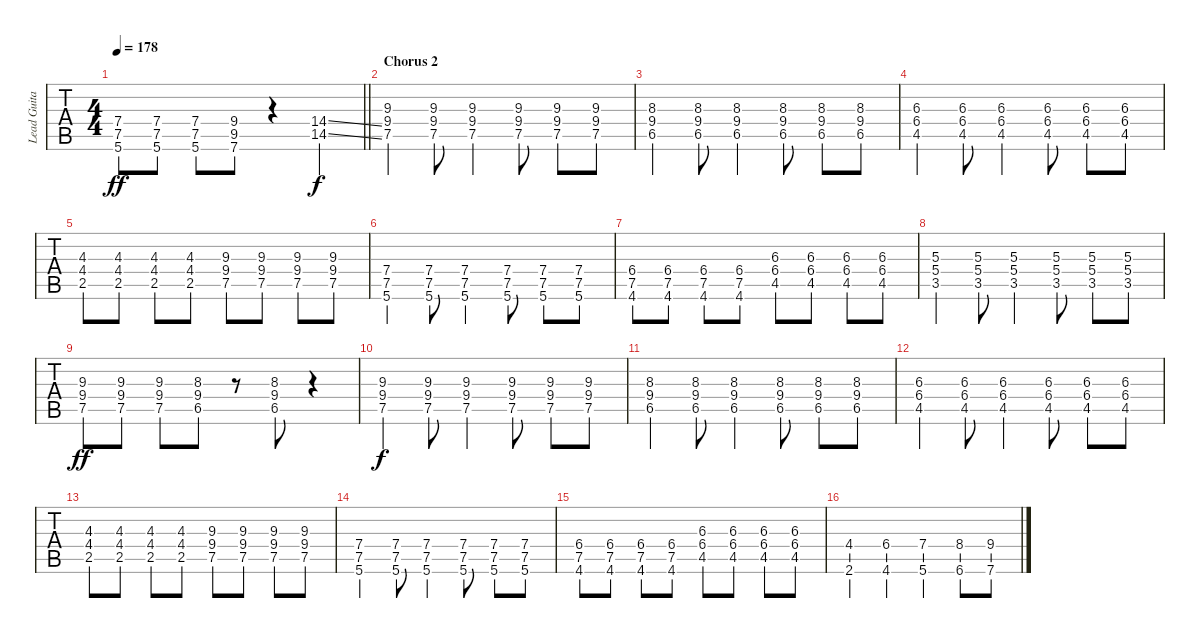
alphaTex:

\track ("Lead Guitar" "Lead Guita") {instrument overdrivenguitar}
\staff {tabs}
\tuning (E4 B3 G3 D3 A2 E2) {hide}
\ts (4 4)
\tempo 178
\clef g2
\barLineRight lightlight
\ks d
(7.4{ac} 7.5{ac} 5.6{ac}).8{dy ff} (7.4{ac} 7.5{ac} 5.6{ac}).8 (7.4{ac} 7.5{ac} 5.6{ac}).8 (9.4{ac} 9.5{ac} 7.6{ac}).8 r.4{volume 16} (14.4{ss} 14.5{ss}).4{dy f volume 11} |
\section ("" "Chorus 2")
\ks e
(9.3 9.4 7.5).4 (9.3 9.4 7.5).8 (9.3 9.4 7.5).4 (9.3 9.4 7.5).8 (9.3 9.4 7.5).8 (9.3 9.4 7.5).8 |
(8.3 9.4 6.5).4 (8.3 9.4 6.5).8 (8.3 9.4 6.5).4 (8.3 9.4 6.5).8 (8.3 9.4 6.5).8 (8.3 9.4 6.5).8 |
(6.3 6.4 4.5).4 (6.3 6.4 4.5).8 (6.3 6.4 4.5).4 (6.3 6.4 4.5).8 (6.3 6.4 4.5).8 (6.3 6.4 4.5).8 |
(4.3 4.4 2.5).8 (4.3 4.4 2.5).8 (4.3 4.4 2.5).8 (4.3 4.4 2.5).8 (9.3 9.4 7.5).8 (9.3 9.4 7.5).8 (9.3 9.4 7.5).8 (9.3 9.4 7.5).8 |
(7.4 7.5 5.6).4 (7.4 7.5 5.6).8 (7.4 7.5 5.6).4 (7.4 7.5 5.6).8 (7.4 7.5 5.6).8 (7.4 7.5 5.6).8 |
(6.4 7.5 4.6).8 (6.4 7.5 4.6).8 (6.4 7.5 4.6).8 (6.4 7.5 4.6).8 (6.3 6.4 4.5).8 (6.3 6.4 4.5).8 (6.3 6.4 4.5).8 (6.3 6.4 4.5).8 |
(5.3 5.4 3.5).4 (5.3 5.4 3.5).8 (5.3 5.4 3.5).4 (5.3 5.4 3.5).8 (5.3 5.4 3.5).8 (5.3 5.4 3.5).8 |
(9.3{ac} 9.4{ac} 7.5{ac}).8{dy ff} (9.3{ac} 9.4{ac} 7.5{ac}).8 (9.3{ac} 9.4{ac} 7.5{ac}).8 (8.3{ac} 9.4{ac} 6.5{ac}).8 r.8 (8.3{ac} 9.4{ac} 6.5{ac}).8 r.4 |
(9.3 9.4 7.5).4{dy f} (9.3 9.4 7.5).8 (9.3 9.4 7.5).4 (9.3 9.4 7.5).8 (9.3 9.4 7.5).8 (9.3 9.4 7.5).8 |
(8.3 9.4 6.5).4 (8.3 9.4 6.5).8 (8.3 9.4 6.5).4 (8.3 9.4 6.5).8 (8.3 9.4 6.5).8 (8.3 9.4 6.5).8 |
(6.3 6.4 4.5).4 (6.3 6.4 4.5).8 (6.3 6.4 4.5).4 (6.3 6.4 4.5).8 (6.3 6.4 4.5).8 (6.3 6.4 4.5).8 |
(4.3 4.4 2.5).8 (4.3 4.4 2.5).8 (4.3 4.4 2.5).8 (4.3 4.4 2.5).8 (9.3 9.4 7.5).8 (9.3 9.4 7.5).8 (9.3 9.4 7.5).8 (9.3 9.4 7.5).8 |
(7.4 7.5 5.6).4 (7.4 7.5 5.6).8 (7.4 7.5 5.6).4 (7.4 7.5 5.6).8 (7.4 7.5 5.6).8 (7.4 7.5 5.6).8 |
(6.4 7.5 4.6).8 (6.4 7.5 4.6).8 (6.4 7.5 4.6).8 (6.4 7.5 4.6).8 (6.3 6.4 4.5).8 (6.3 6.4 4.5).8 (6.3 6.4 4.5).8 (6.3 6.4 4.5).8 |
(4.4 2.6).4 (6.4 4.6).4 (7.4 5.6).4 (8.4 6.6).8 (9.4 7.6).8
